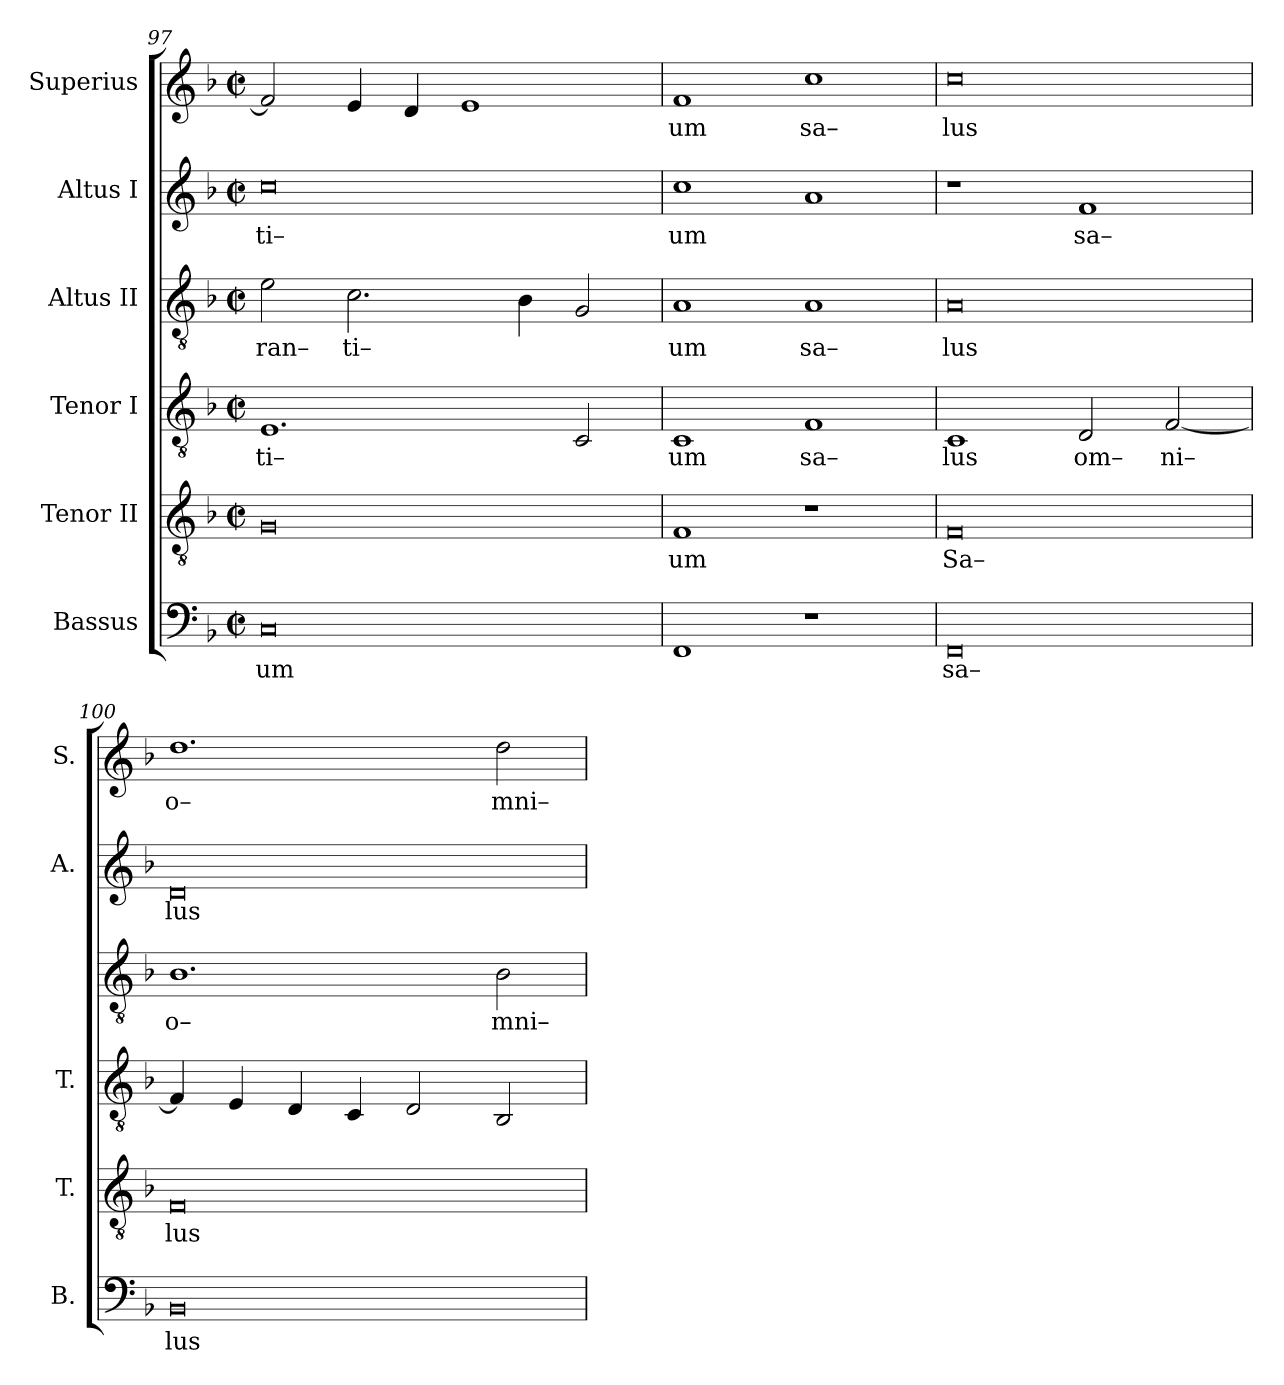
**kern	**text	**kern	**text	**kern	**text	**kern	**text	**kern	**text	**kern	**text
*part6	*part6	*part5	*part5	*part4	*part4	*part3	*part3	*part2	*part2	*part1	*part1
*staff6	*staff6	*staff5	*staff5	*staff4	*staff4	*staff3	*staff3	*staff2	*staff2	*staff1	*staff1
*I"Bassus	*	*I"Tenor II	*	*I"Tenor I	*	*I"Altus II	*	*I"Altus I	*	*I"Superius	*
*I'B.	*	*I'T.	*	*I'T.	*	*	*	*I'A.	*	*I'S.	*
*clefF4	*	*clefGv2	*	*clefGv2	*	*clefGv2	*	*clefG2	*	*clefG2	*
*	*	*ITrd7c12	*	*ITrd7c12	*	*ITrd7c12	*	*	*	*	*
*k[b-]	*	*k[b-]	*	*k[b-]	*	*k[b-]	*	*k[b-]	*	*k[b-]	*
*F:	*	*F:	*	*F:	*	*F:	*	*F:	*	*F:	*
*M2/2	*	*M2/2	*	*M2/2	*	*M2/2	*	*M2/2	*	*M2/2	*
*met(c|)	*	*met(c|)	*	*met(c|)	*	*met(c|)	*	*met(c|)	*	*met(c|)	*
=97	=97	=97	=97	=97	=97	=97	=97	=97	=97	=97	=97
!	!LO:LY:b:color=#000000	!	!	!	!	!	!	!	!	!	!
!	!	!	!	!	!LO:LY:b:color=#000000	!	!	!	!	!	!
!	!	!	!	!	!	!	!LO:LY:b:color=#000000	!	!	!	!
!	!	!	!	!	!	!	!	!	!LO:LY:b:color=#000000	!	!
0Ci	um	0GGi	.	1.EEi	ti–	2Ei\	ran–	0cci	ti–	2fi/]	.
!	!	!	!	!	!	!	!LO:LY:b:color=#000000	!	!	!	!
.	.	.	.	.	.	2.Ci\	ti–	.	.	4ei/	.
.	.	.	.	.	.	.	.	.	.	4di/	.
.	.	.	.	.	.	.	.	.	.	1ei	.
.	.	.	.	.	.	4BB-i\	.	.	.	.	.
.	.	.	.	2CCi/	.	2GGi/	.	.	.	.	.
=98	=98	=98	=98	=98	=98	=98	=98	=98	=98	=98	=98
!	!	!	!LO:LY:b:color=#000000	!	!	!	!	!	!	!	!
!	!	!	!	!	!LO:LY:b:color=#000000	!	!	!	!	!	!
!	!	!	!	!	!	!	!LO:LY:b:color=#000000	!	!	!	!
!	!	!	!	!	!	!	!	!	!LO:LY:b:color=#000000	!	!
!	!	!	!	!	!	!	!	!	!	!	!LO:LY:b:color=#000000
1FFi	.	1FFi	um	1CCi	um	1AAi	um	1cci	um	1fi	um
!	!	!	!	!	!LO:LY:b:color=#000000	!	!	!	!	!	!
!	!	!	!	!	!	!	!LO:LY:b:color=#000000	!	!	!	!
!	!	!	!	!	!	!	!	!	!	!	!LO:LY:b:color=#000000
1r	.	1r	.	1FFi	sa–	1AAi	sa–	1ai	.	1cci	sa–
=99	=99	=99	=99	=99	=99	=99	=99	=99	=99	=99	=99
!	!LO:LY:b:color=#000000	!	!	!	!	!	!	!	!	!	!
!	!	!	!LO:LY:b:color=#000000	!	!	!	!	!	!	!	!
!	!	!	!	!	!LO:LY:b:color=#000000	!	!	!	!	!	!
!	!	!	!	!	!	!	!LO:LY:b:color=#000000	!	!	!	!
!	!	!	!	!	!	!	!	!	!	!	!LO:LY:b:color=#000000
0FFi	sa–	0FFi	Sa–	1CCi	lus	0AAi	lus	1r	.	0cci	lus
!	!	!	!	!	!LO:LY:b:color=#000000	!	!	!	!	!	!
!	!	!	!	!	!	!	!	!	!LO:LY:b:color=#000000	!	!
.	.	.	.	2DDi/	om–	.	.	1fi	sa–	.	.
!	!	!	!	!	!LO:LY:b:color=#000000	!	!	!	!	!	!
.	.	.	.	[<2FFi/	ni–	.	.	.	.	.	.
=100	=100	=100	=100	=100	=100	=100	=100	=100	=100	=100	=100
!	!LO:LY:b:color=#000000	!	!	!	!	!	!	!	!	!	!
!	!	!	!LO:LY:b:color=#000000	!	!	!	!	!	!	!	!
!	!	!	!	!	!	!	!LO:LY:b:color=#000000	!	!	!	!
!	!	!	!	!	!	!	!	!	!LO:LY:b:color=#000000	!	!
!	!	!	!	!	!	!	!	!	!	!	!LO:LY:b:color=#000000
0BB-i	lus	0FFi	lus	4FFi/]	.	1.BB-i	o–	0di	lus	1.ddi	o–
.	.	.	.	4EEi/	.	.	.	.	.	.	.
.	.	.	.	4DDi/	.	.	.	.	.	.	.
.	.	.	.	4CCi/	.	.	.	.	.	.	.
.	.	.	.	2DDi/	.	.	.	.	.	.	.
!	!	!	!	!	!	!	!LO:LY:b:color=#000000	!	!	!	!
!	!	!	!	!	!	!	!	!	!	!	!LO:LY:b:color=#000000
.	.	.	.	2BBB-i/	.	2BB-i\	mni–	.	.	2ddi\	mni–
=	=	=	=	=	=	=	=	=	=	=	=
*-	*-	*-	*-	*-	*-	*-	*-	*-	*-	*-	*-
